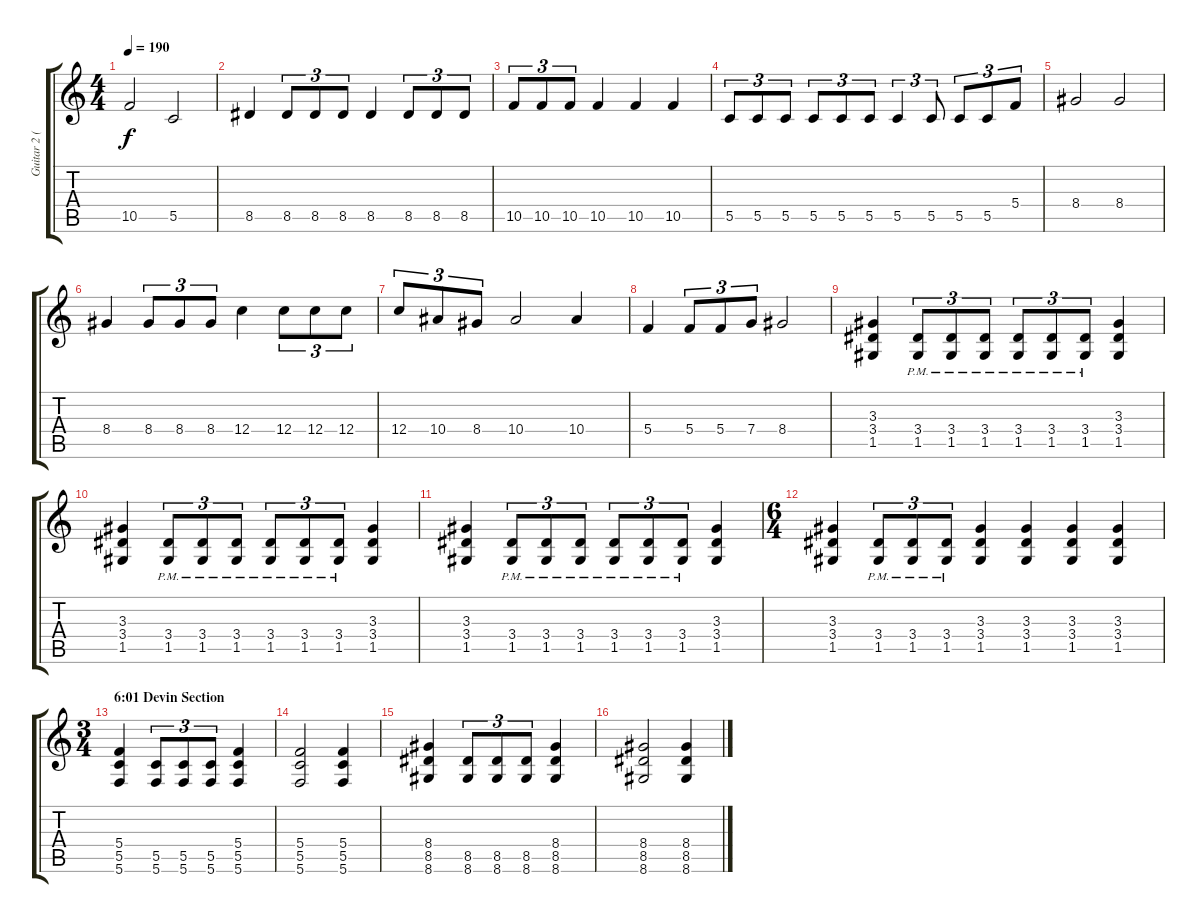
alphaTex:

\track ("Guitar 2 (Jari)" "Guitar 2 (") {instrument distortionguitar}
\staff {score tabs}
\tuning (D4 A3 F3 C3 G2 C2) {hide}
\ts (4 4)
\tempo 190
\clef g2
\ks c
10.5.2{dy f} 5.5.2 |
8.5.4 8.5.8{tu (3 2)} 8.5.8{tu (3 2)} 8.5.8{tu (3 2)} 8.5.4 8.5.8{tu (3 2)} 8.5.8{tu (3 2)} 8.5.8{tu (3 2)} |
10.5.8{tu (3 2)} 10.5.8{tu (3 2)} 10.5.8{tu (3 2)} 10.5.4 10.5.4 10.5.4 |
5.5.8{tu (3 2)} 5.5.8{tu (3 2)} 5.5.8{tu (3 2)} 5.5.8{tu (3 2)} 5.5.8{tu (3 2)} 5.5.8{tu (3 2)} 5.5.4{tu (3 2)} 5.5.8{tu (3 2)} 5.5.8{tu (3 2)} 5.5.8{tu (3 2)} 5.4.8{tu (3 2)} |
8.4.2 8.4.2 |
8.4.4 8.4.8{tu (3 2)} 8.4.8{tu (3 2)} 8.4.8{tu (3 2)} 12.4.4 12.4.8{tu (3 2)} 12.4.8{tu (3 2)} 12.4.8{tu (3 2)} |
12.4.8{tu (3 2)} 10.4.8{tu (3 2)} 8.4.8{tu (3 2)} 10.4.2 10.4.4 |
5.4.4 5.4.8{tu (3 2)} 5.4.8{tu (3 2)} 7.4.8{tu (3 2)} 8.4.2 |
(3.3 3.4 1.5).4 (3.4{pm} 1.5{pm}).8{tu (3 2)} (3.4{pm} 1.5{pm}).8{tu (3 2)} (3.4{pm} 1.5{pm}).8{tu (3 2)} (3.4{pm} 1.5{pm}).8{tu (3 2)} (3.4{pm} 1.5{pm}).8{tu (3 2)} (3.4{pm} 1.5{pm}).8{tu (3 2)} (3.3 3.4 1.5).4 |
(3.3 3.4 1.5).4 (3.4{pm} 1.5{pm}).8{tu (3 2)} (3.4{pm} 1.5{pm}).8{tu (3 2)} (3.4{pm} 1.5{pm}).8{tu (3 2)} (3.4{pm} 1.5{pm}).8{tu (3 2)} (3.4{pm} 1.5{pm}).8{tu (3 2)} (3.4{pm} 1.5{pm}).8{tu (3 2)} (3.3 3.4 1.5).4 |
(3.3 3.4 1.5).4 (3.4{pm} 1.5{pm}).8{tu (3 2)} (3.4{pm} 1.5{pm}).8{tu (3 2)} (3.4{pm} 1.5{pm}).8{tu (3 2)} (3.4{pm} 1.5{pm}).8{tu (3 2)} (3.4{pm} 1.5{pm}).8{tu (3 2)} (3.4{pm} 1.5{pm}).8{tu (3 2)} (3.3 3.4 1.5).4 |
\ts (6 4)
(3.3 3.4 1.5).4 (3.4{pm} 1.5{pm}).8{tu (3 2)} (3.4{pm} 1.5{pm}).8{tu (3 2)} (3.4{pm} 1.5{pm}).8{tu (3 2)} (3.3 3.4 1.5).4 (3.3 3.4 1.5).4 (3.3 3.4 1.5).4 (3.3 3.4 1.5).4 |
\ts (3 4)
\section ("" "6:01 Devin Section")
(5.4 5.5 5.6).4 (5.5 5.6).8{tu (3 2)} (5.5 5.6).8{tu (3 2)} (5.5 5.6).8{tu (3 2)} (5.4 5.5 5.6).4 |
(5.4 5.5 5.6).2 (5.4 5.5 5.6).4 |
(8.4 8.5 8.6).4 (8.5 8.6).8{tu (3 2)} (8.5 8.6).8{tu (3 2)} (8.5 8.6).8{tu (3 2)} (8.4 8.5 8.6).4 |
(8.4 8.5 8.6).2 (8.4 8.5 8.6).4
